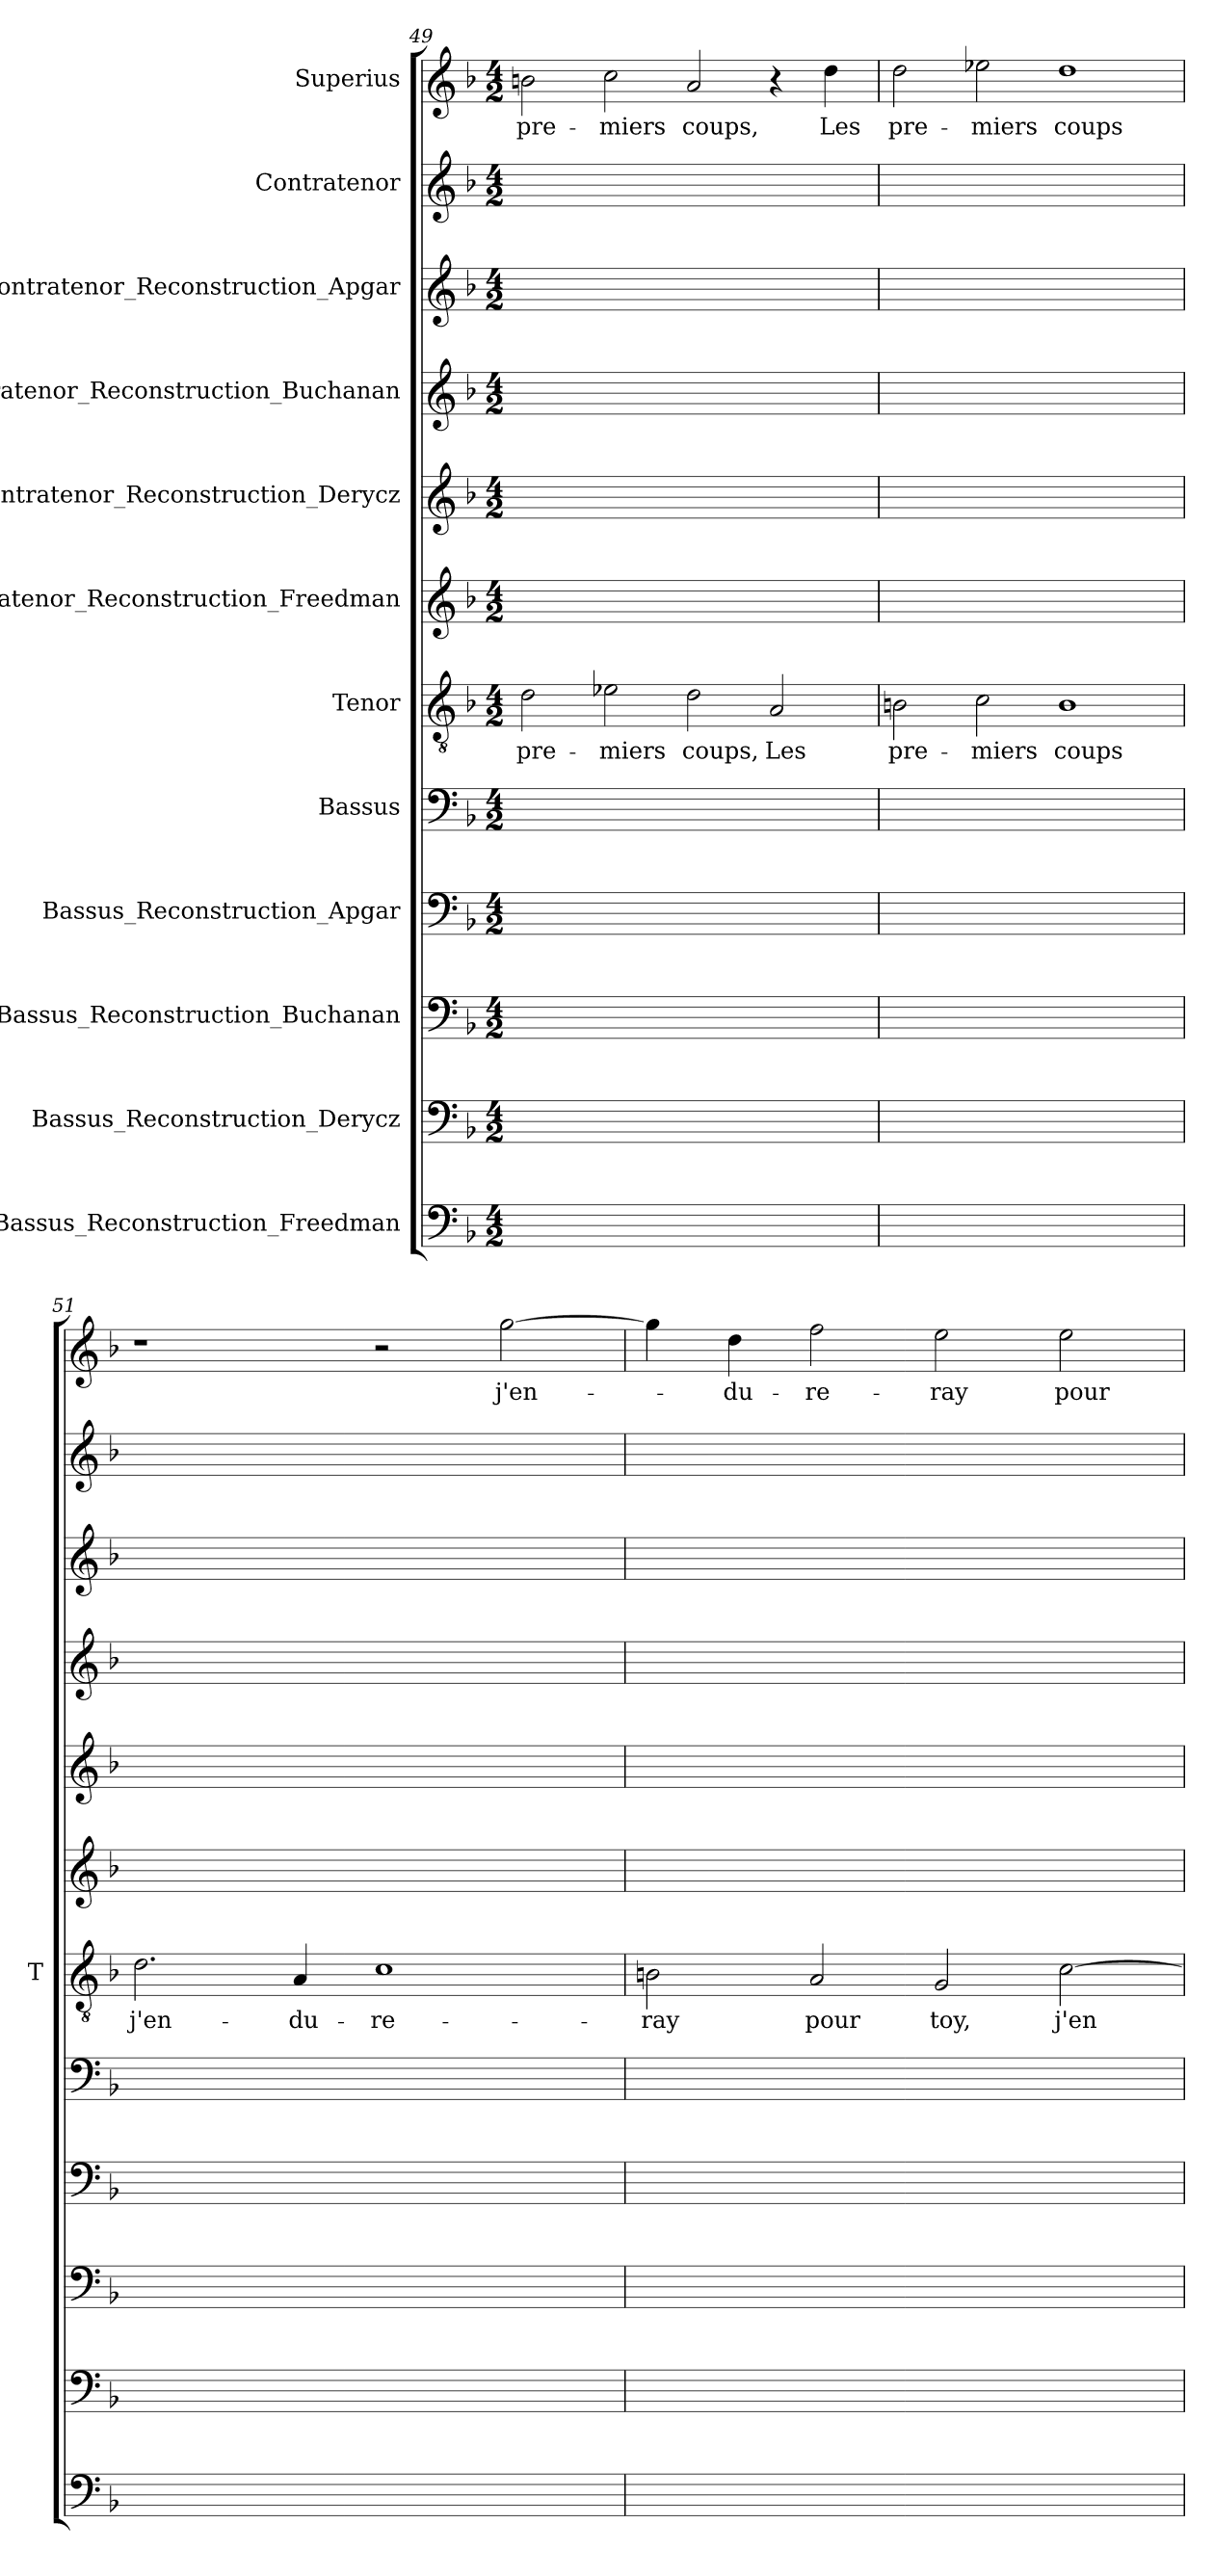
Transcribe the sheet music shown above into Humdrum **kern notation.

**kern	**kern	**kern	**kern	**kern	**kern	**text	**kern	**kern	**kern	**kern	**kern	**kern	**text
*part12	*part11	*part10	*part9	*part8	*part7	*part7	*part6	*part5	*part4	*part3	*part2	*part1	*part1
*staff12	*staff11	*staff10	*staff9	*staff8	*staff7	*staff7	*staff6	*staff5	*staff4	*staff3	*staff2	*staff1	*staff1
*I"Bassus_Reconstruction_Freedman	*I"Bassus_Reconstruction_Derycz	*I"Bassus_Reconstruction_Buchanan	*I"Bassus_Reconstruction_Apgar	*I"Bassus	*I"Tenor	*	*I"Contratenor_Reconstruction_Freedman	*I"Contratenor_Reconstruction_Derycz	*I"Contratenor_Reconstruction_Buchanan	*I"Contratenor_Reconstruction_Apgar	*I"Contratenor	*I"Superius	*
*	*	*	*	*	*I'T	*	*	*	*	*	*	*	*
*clefF4	*clefF4	*clefF4	*clefF4	*clefF4	*clefGv2	*	*clefG2	*clefG2	*clefG2	*clefG2	*clefG2	*clefG2	*
*k[b-]	*k[b-]	*k[b-]	*k[b-]	*k[b-]	*k[b-]	*	*k[b-]	*k[b-]	*k[b-]	*k[b-]	*k[b-]	*k[b-]	*
*M4/2	*M4/2	*M4/2	*M4/2	*M4/2	*M4/2	*	*M4/2	*M4/2	*M4/2	*M4/2	*M4/2	*M4/2	*
=49	=49	=49	=49	=49	=49	=49	=49	=49	=49	=49	=49	=49	=49
0ryy	0ryy	0ryy	0ryy	0ryy	2d	pre-	0ryy	0ryy	0ryy	0ryy	0ryy	2b	pre-
.	.	.	.	.	2e-X	-miers	.	.	.	.	.	2cc	-miers
.	.	.	.	.	2d	-coups,	.	.	.	.	.	2a	-coups,
.	.	.	.	.	2A	-Les	.	.	.	.	.	4r	.
.	.	.	.	.	.	.	.	.	.	.	.	4dd	-Les
=50	=50	=50	=50	=50	=50	=50	=50	=50	=50	=50	=50	=50	=50
0ryy	0ryy	0ryy	0ryy	0ryy	2B	pre-	0ryy	0ryy	0ryy	0ryy	0ryy	2dd	pre-
.	.	.	.	.	2c	-miers	.	.	.	.	.	2ee-X	-miers
.	.	.	.	.	1B	-coups	.	.	.	.	.	1dd	-coups
=51	=51	=51	=51	=51	=51	=51	=51	=51	=51	=51	=51	=51	=51
0ryy	0ryy	0ryy	0ryy	0ryy	2.d	j'en-	0ryy	0ryy	0ryy	0ryy	0ryy	1r	.
.	.	.	.	.	4A	du-	.	.	.	.	.	.	.
.	.	.	.	.	1c	re-	.	.	.	.	.	2r	.
.	.	.	.	.	.	.	.	.	.	.	.	[2gg	j'en-
=52	=52	=52	=52	=52	=52	=52	=52	=52	=52	=52	=52	=52	=52
0ryy	0ryy	0ryy	0ryy	0ryy	2B	-ray	0ryy	0ryy	0ryy	0ryy	0ryy	4gg]	.
.	.	.	.	.	.	.	.	.	.	.	.	4dd	du-
.	.	.	.	.	2A	-pour	.	.	.	.	.	2ff	re-
.	.	.	.	.	2G	-toy,	.	.	.	.	.	2ee	-ray
.	.	.	.	.	[2c	j'en-	.	.	.	.	.	2ee	-pour
=	=	=	=	=	=	=	=	=	=	=	=	=	=
*-	*-	*-	*-	*-	*-	*-	*-	*-	*-	*-	*-	*-	*-
